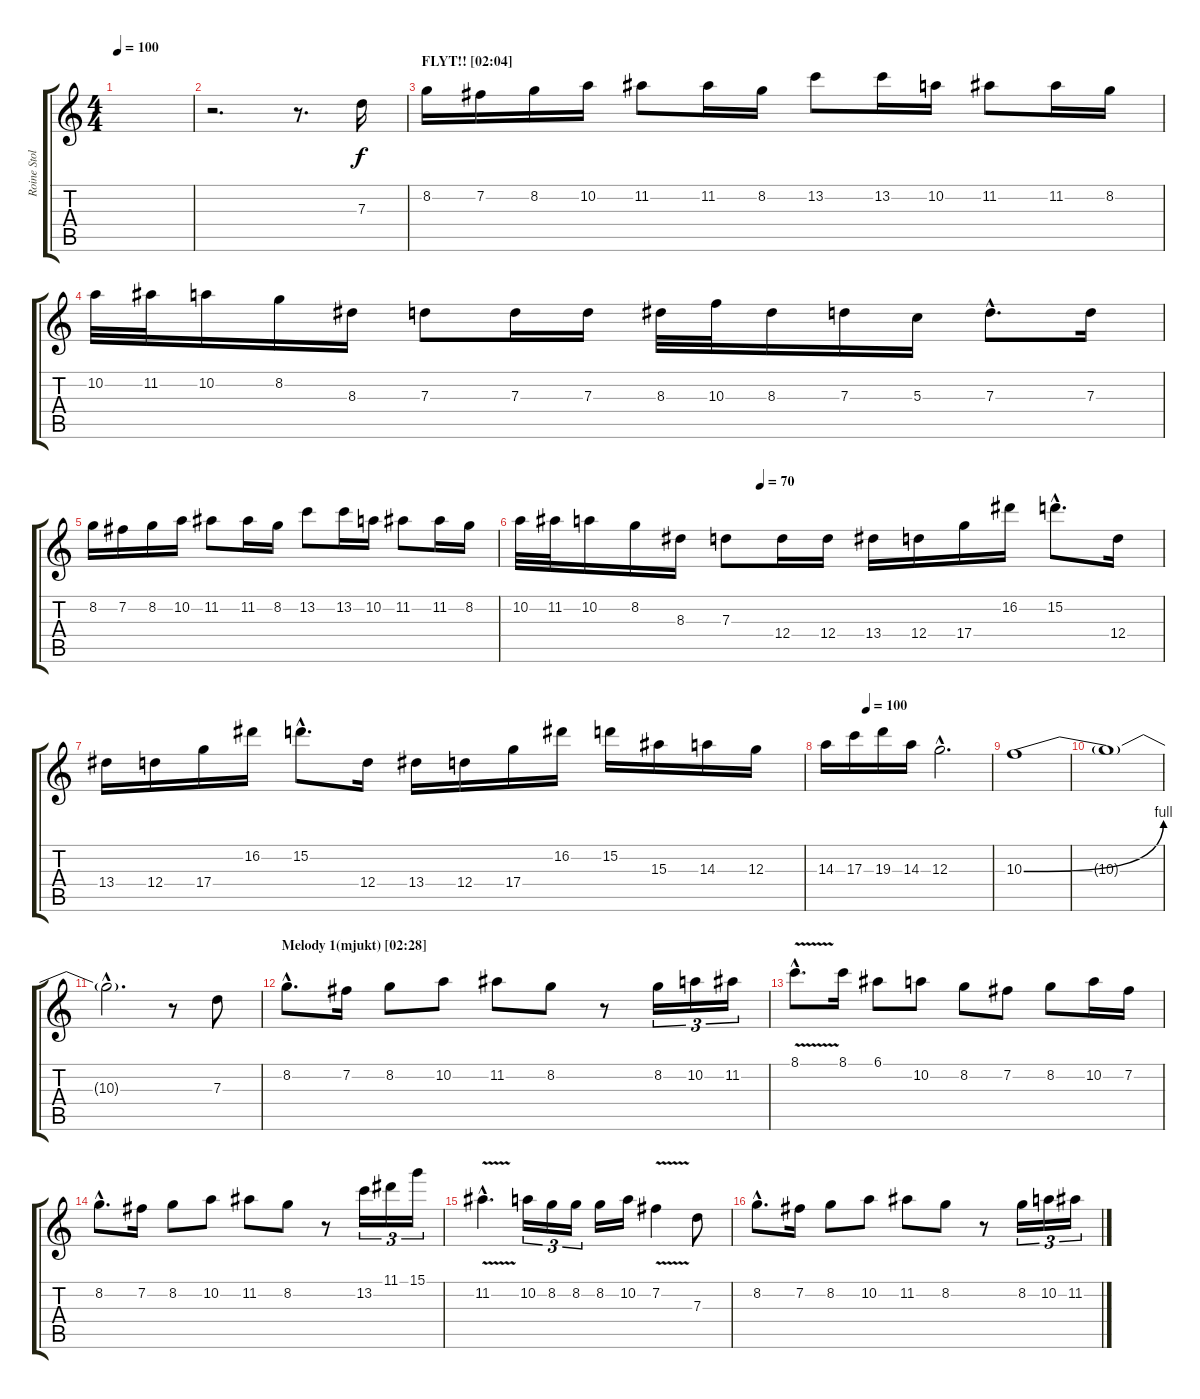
\track ("Roine Stolt" "Roine Stol") {instrument distortionguitar}
\staff {score tabs}
\tuning (E4 B3 G3 D3 A2 E2) {hide}
\ts (4 4)
\tempo 100
\clef g2
\ks c
|
r.2{d} r.8{d} 7.3.16 |
\section ("" "FLYT!! [02:04]")
8.2.16 7.2.16 8.2.16 10.2.16 11.2.8 11.2.16 8.2.16 13.2.8 13.2.16 10.2.16 11.2.8 11.2.16 8.2.16 |
10.2.32 11.2.32 10.2.16 8.2.16 8.3.16 7.3.8 7.3.16 7.3.16 8.3.32 10.3.32 8.3.16 7.3.16 5.3.16 7.3{hac}.8{d} 7.3.16 |
8.2.16 7.2.16 8.2.16 10.2.16 11.2.8 11.2.16 8.2.16 13.2.8 13.2.16 10.2.16 11.2.8 11.2.16 8.2.16 |
\tempo (70 0.375)
10.2.32 11.2.32 10.2.16 8.2.16 8.3.16 7.3.8 12.4.16 12.4.16 13.4.16 12.4.16 17.4.16 16.2.16 15.2{hac}.8{d} 12.4.16 |
13.4.16 12.4.16 17.4.16 16.2.16 15.2{hac}.8{d} 12.4.16 13.4.16 12.4.16 17.4.16 16.2.16 15.2.16 15.3.16 14.3.16 12.3.16 |
\tempo (100 0.25)
14.3.16 17.3.16 19.3.16 14.3.16 12.3{hac}.2{d} |
10.3{be (bend 0 0 60 4)}.1 |
10.3{t}.1 |
10.3{hac t}.2{d} r.8 7.3.8 |
\section ("" "Melody 1(mjukt) [02:28]")
8.2{hac}.8{d} 7.2.16 8.2.8 10.2.8 11.2.8 8.2.8 r.8 8.2.16{tu (3 2)} 10.2.16{tu (3 2)} 11.2.16{tu (3 2)} |
8.1{v hac}.8{d} 8.1.16 6.1.8 10.2.8 8.2.8 7.2.8 8.2.8 10.2.16 7.2.16 |
8.2{hac}.8{d} 7.2.16 8.2.8 10.2.8 11.2.8 8.2.8 r.8 13.2.16{tu (3 2)} 11.1.16{tu (3 2)} 15.1.16{tu (3 2)} |
11.2{v hac}.4{d} 10.2.16{tu (3 2)} 8.2.16{tu (3 2)} 8.2.16{tu (3 2)} 8.2.16 10.2.16 7.2{v}.4 7.3.8 |
8.2{hac}.8{d} 7.2.16 8.2.8 10.2.8 11.2.8 8.2.8 r.8 8.2.16{tu (3 2)} 10.2.16{tu (3 2)} 11.2.16{tu (3 2)}
